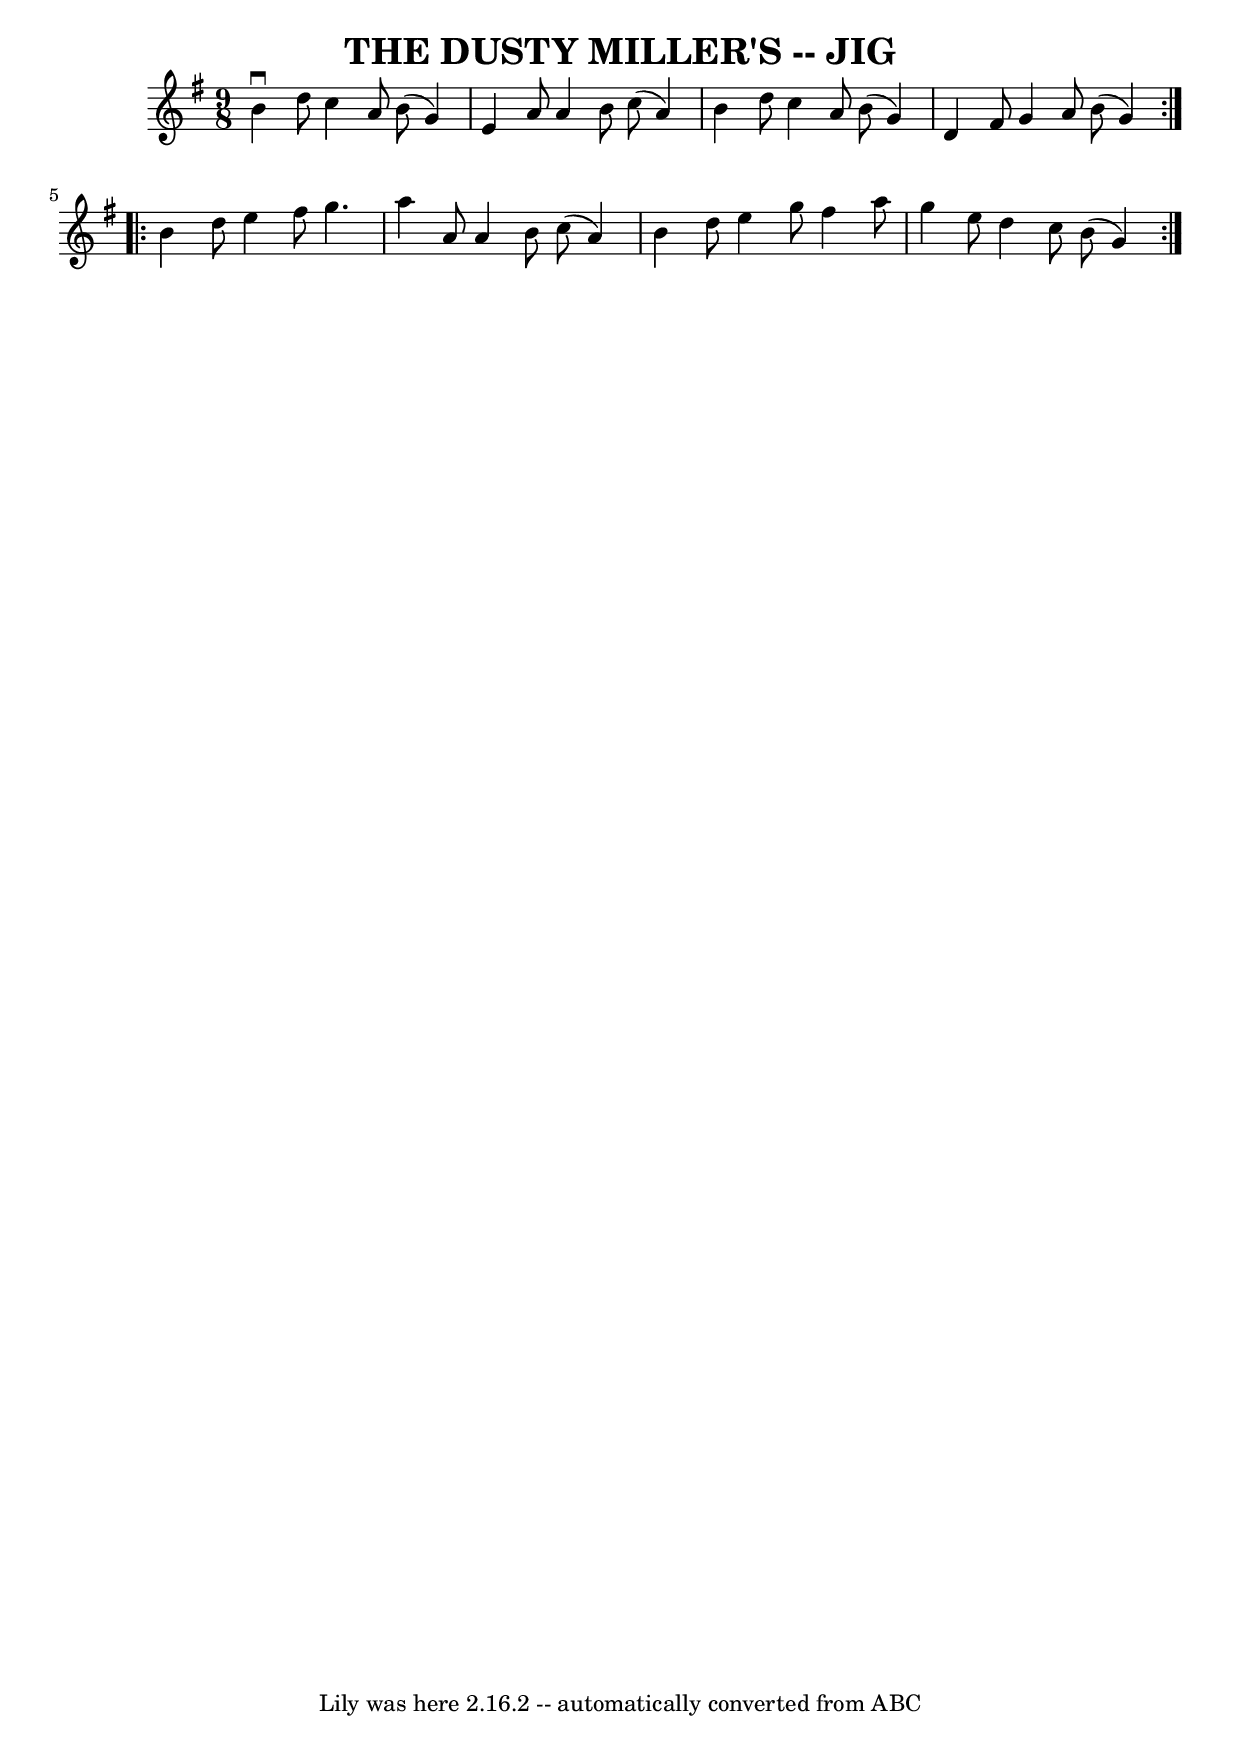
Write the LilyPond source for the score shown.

\version "2.7.40"
\include "Mammoth.ily"
\header {
	%% book = "Ryan's Mammoth Collection of Fiddle Tunes"
	crossRefNumber = "1"
	footnotes = ""
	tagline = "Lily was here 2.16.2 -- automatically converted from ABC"
	title = "THE DUSTY MILLER'S -- JIG"
}
voicedefault =  {


\repeat volta 2 {
\time 9/8 
\key g \major b'4^\downbow d''8 c''4 a'8 b'8 (g'4  
-)   |
 e'4 a'8 a'4 b'8 c''8 (a'4)   |
 b'4   
 d''8 c''4 a'8 b'8 (g'4)   |
 d'4 fis'8 g'4 a'8 
 b'8 (g'4)   }     \repeat volta 2 { b'4 d''8 e''4 fis''8    
g''4.    |
 a''4 a'8 a'4 b'8 c''8 (a'4)   |
   
b'4 d''8 e''4 g''8 fis''4 a''8    |
 g''4 e''8    
d''4 c''8 b'8 (g'4)   }   
}

\score{
    <<

	\context Staff="default"
	{
	    \voicedefault 
	}

    >>
	\layout {
	}
	\midi {}
}
